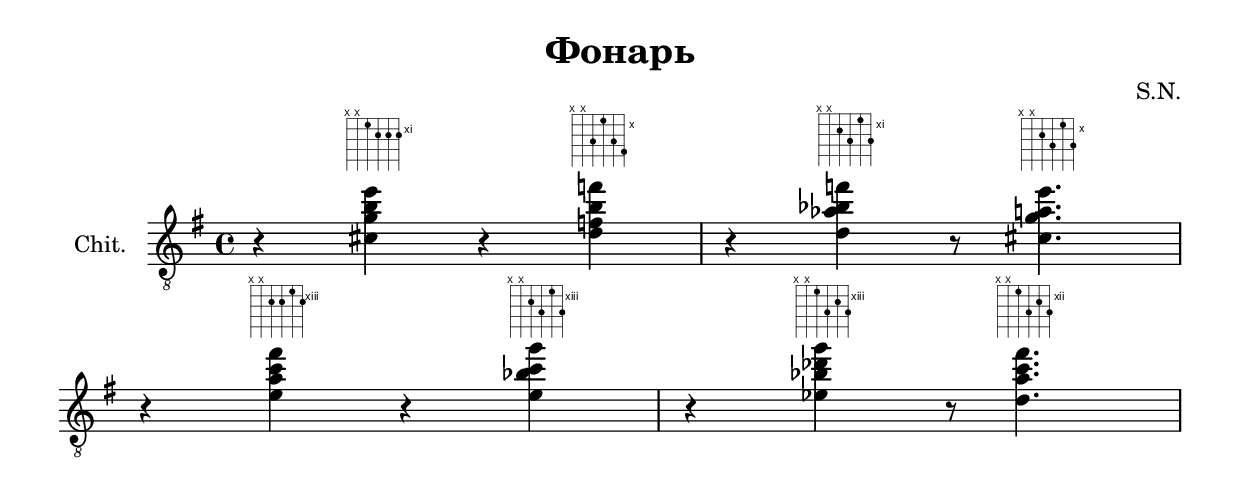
\version "2.18.0"

\language "deutsch"

\header {
  title = "Фонарь"
  composer = "S.N."
}

\paper {
  #(set-paper-size "a4")
}

\layout {
  \context {
    \Score
    \remove "Bar_number_engraver"
  }
}

global = {
  \key e \minor
  \time 4/4
}

classicalGuitar = \relative c' {
  \global
  \override TextScript #'staff-padding = #'10
  r4 <cis g' h e>^\markup \fret-diagram-terse #"x;x;11;12;12;12;"
  r <d f h f'>^\markup \fret-diagram-terse #"x;x;12;10;12;13;"
  r <d as' b f'>^\markup \fret-diagram-terse #"x;x;12;13;11;13;"
  r8 <cis g' a e'>4.^\markup \fret-diagram-terse #"x;x;11;12;10;12;"\break
  r4 <e a c fis>^\markup \fret-diagram-terse #"x;x;14;14;13;14;"
  r <e b' c g'>^\markup \fret-diagram-terse #"x;x;14;15;13;15;"
  r <es b' des g>^\markup \fret-diagram-terse #"x;x;13;15;14;15;"
  r8 <d  a' c fis>4.^\markup \fret-diagram-terse #"x;x;12;14;13;14;"
}

\score {
  \new Staff \with {
    instrumentName = "Chit."
  }
  {
    \clef "treble_8" \classicalGuitar
  }
  \layout { }
}
